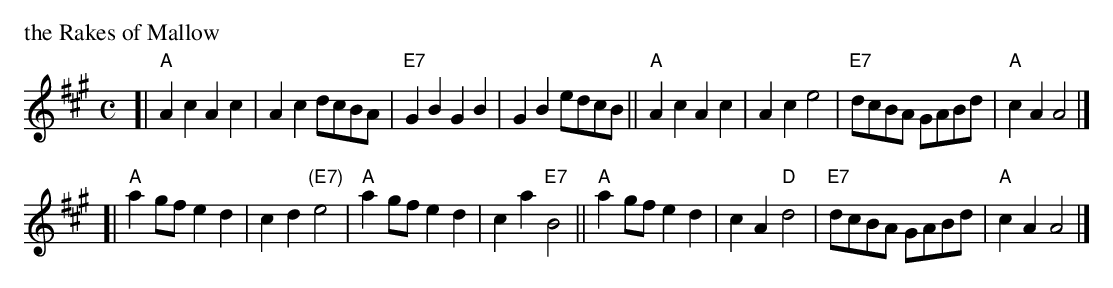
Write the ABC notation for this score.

X:1
P: the Rakes of Mallow
M: C
L: 1/4
K: A
[| "A"Ac Ac | Ac d/c/B/A/ | "E7"GB GB | GB e/d/c/B/ \
|| "A"Ac Ac | Ac e2 |  "E7"d/c/B/A/ G/A/B/d/ | "A"cA A2 |]
[| "A"ag/f/ ed | cd "(E7)"e2 | "A"ag/f/ ed | ca "E7"B2 \
|| "A"ag/f/ ed | cA "D"d2 | "E7"d/c/B/A/ G/A/B/d/ | "A"cA A2 |]
